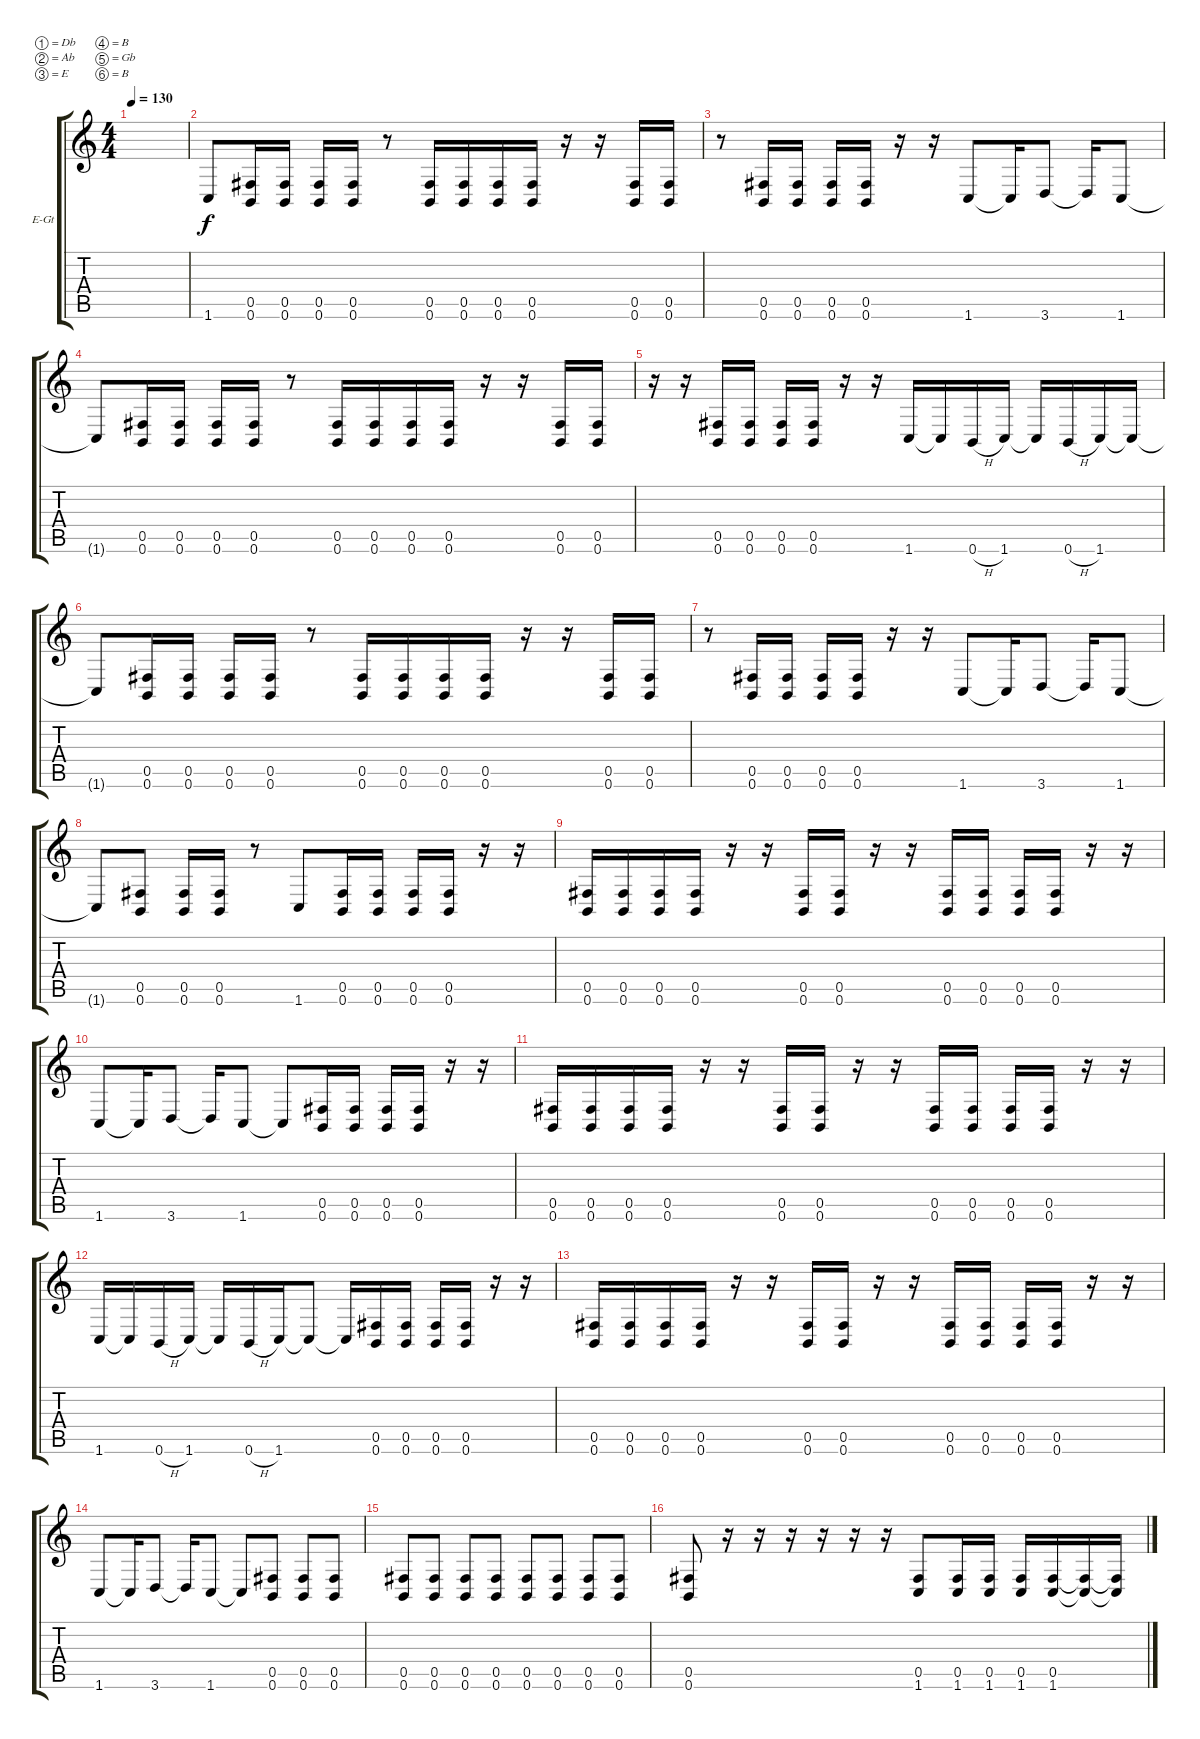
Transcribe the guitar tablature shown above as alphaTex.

\defaultSystemsLayout 4
\bracketExtendMode groupsimilarinstruments
\firstSystemTrackNameOrientation horizontal
\otherSystemsTrackNameOrientation horizontal
\track ("Electric Guitar" "E-Gt") {instrument distortionguitar}
\staff {score tabs}
\tuning (Db4 Ab3 E3 B2 Gb2 B1)
\ts (4 4)
\tempo 130
\clef g2
\ks c
|
1.6.8 (0.6 0.5).16 (0.6 0.5).16 (0.6 0.5).16 (0.6 0.5).16 r.8 (0.5 0.6).16 (0.5 0.6).16 (0.5 0.6).16 (0.5 0.6).16 r.16 r.16 (0.6 0.5).16 (0.6 0.5).16 |
r.8 (0.5 0.6).16 (0.5 0.6).16 (0.5 0.6).16 (0.5 0.6).16 r.16 r.16 1.6.8 1.6{t}.16 3.6.8 3.6{t}.16 1.6.8 |
1.6{t}.8 (0.6 0.5).16 (0.6 0.5).16 (0.6 0.5).16 (0.6 0.5).16 r.8 (0.5 0.6).16 (0.5 0.6).16 (0.5 0.6).16 (0.5 0.6).16 r.16 r.16 (0.6 0.5).16 (0.6 0.5).16 |
r.16 r.16 (0.6 0.5).16 (0.6 0.5).16 (0.5 0.6).16 (0.5 0.6).16 r.16 r.16 1.6.16 1.6{t}.16 0.6{h}.16 1.6.16 1.6{t}.16 0.6{h}.16 1.6.16 1.6{t}.16 |
1.6{t}.8 (0.6 0.5).16 (0.6 0.5).16 (0.6 0.5).16 (0.6 0.5).16 r.8 (0.5 0.6).16 (0.5 0.6).16 (0.5 0.6).16 (0.5 0.6).16 r.16 r.16 (0.6 0.5).16 (0.6 0.5).16 |
r.8 (0.5 0.6).16 (0.5 0.6).16 (0.5 0.6).16 (0.5 0.6).16 r.16 r.16 1.6.8 1.6{t}.16 3.6.8 3.6{t}.16 1.6.8 |
1.6{t}.8 (0.6 0.5).8 (0.5 0.6).16 (0.5 0.6).16 r.8 1.6.8 (0.6 0.5).16 (0.6 0.5).16 (0.6 0.5).16 (0.6 0.5).16 r.16 r.16 |
(0.5 0.6).16 (0.5 0.6).16 (0.5 0.6).16 (0.5 0.6).16 r.16 r.16 (0.6 0.5).16 (0.6 0.5).16 r.16 r.16 (0.5 0.6).16 (0.5 0.6).16 (0.5 0.6).16 (0.5 0.6).16 r.16 r.16 |
1.6.8 1.6{t}.16 3.6.8 3.6{t}.16 1.6.8 1.6{t}.8 (0.6 0.5).16 (0.6 0.5).16 (0.6 0.5).16 (0.6 0.5).16 r.16 r.16 |
(0.5 0.6).16 (0.5 0.6).16 (0.5 0.6).16 (0.5 0.6).16 r.16 r.16 (0.6 0.5).16 (0.6 0.5).16 r.16 r.16 (0.5 0.6).16 (0.5 0.6).16 (0.5 0.6).16 (0.5 0.6).16 r.16 r.16 |
1.6.16 1.6{t}.16 0.6{h}.16 1.6.16 1.6{t}.16 0.6{h}.16 1.6.16 1.6{t}.8 1.6{t}.16 (0.6 0.5).16 (0.5 0.6).16 (0.5 0.6).16 (0.5 0.6).16 r.16 r.16 |
(0.5 0.6).16 (0.5 0.6).16 (0.5 0.6).16 (0.5 0.6).16 r.16 r.16 (0.6 0.5).16 (0.6 0.5).16 r.16 r.16 (0.5 0.6).16 (0.5 0.6).16 (0.5 0.6).16 (0.5 0.6).16 r.16 r.16 |
1.6.8 1.6{t}.16 3.6.8 3.6{t}.16 1.6.8 1.6{t}.8 (0.6 0.5).8 (0.6 0.5).8 (0.6 0.5).8 |
(0.5 0.6).8 (0.5 0.6).8 (0.5 0.6).8 (0.5 0.6).8 (0.5 0.6).8 (0.5 0.6).8 (0.5 0.6).8 (0.5 0.6).8 |
(0.6 0.5).8 r.16 r.16 r.16 r.16 r.16 r.16 (0.5 1.6).8 (0.5 1.6).16 (0.5 1.6).16 (0.5 1.6).16 (0.5 1.6).16 (0.5{t} 1.6{t}).16 (0.5{t} 1.6{t}).16
